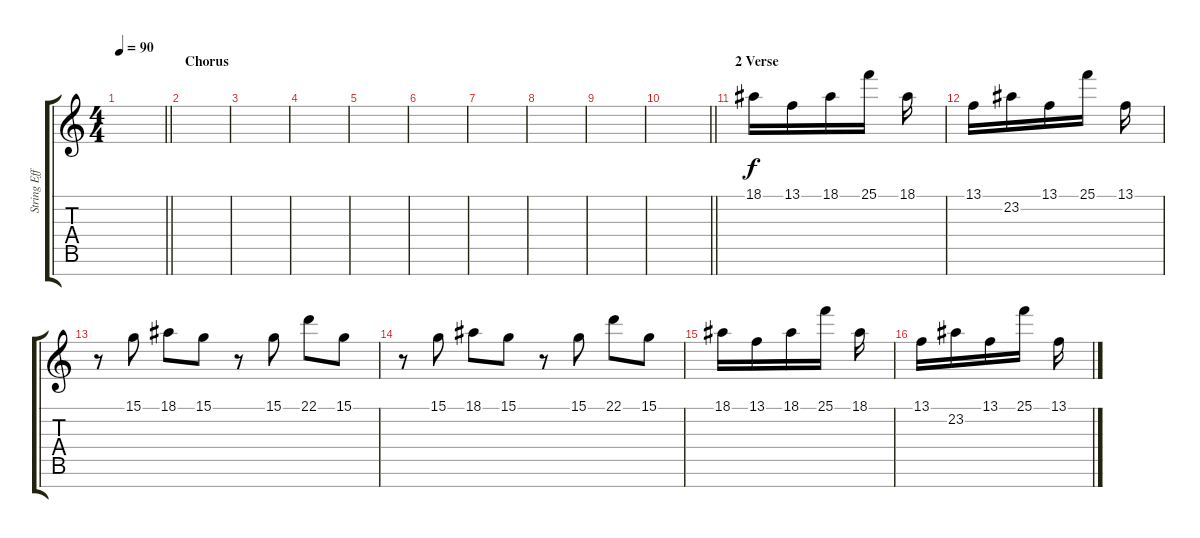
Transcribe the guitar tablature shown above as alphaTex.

\track ("String Effect (Right hand)" "String Eff") {instrument synthstrings2}
\staff {score tabs}
\tuning (E4 B3 G3 D3 A2 E2 B1) {hide}
\ts (4 4)
\tempo 90
\clef g2
\barLineRight lightlight
\ks c
|
\section ("" "Chorus")
|
|
|
|
|
|
|
|
\barLineRight lightlight
|
\section ("" "2 Verse")
18.1.16 13.1.16 18.1.16 25.1.16 18.1.16 |
13.1.16 23.2.16 13.1.16 25.1.16 13.1.16 |
r.8 15.1.8{instrument stringensemble1} 18.1.8 15.1.8 r.8 15.1.8 22.1.8 15.1.8 |
r.8 15.1.8{instrument stringensemble1} 18.1.8 15.1.8 r.8 15.1.8 22.1.8 15.1.8 |
18.1.16 13.1.16 18.1.16 25.1.16 18.1.16 |
13.1.16 23.2.16 13.1.16 25.1.16 13.1.16
